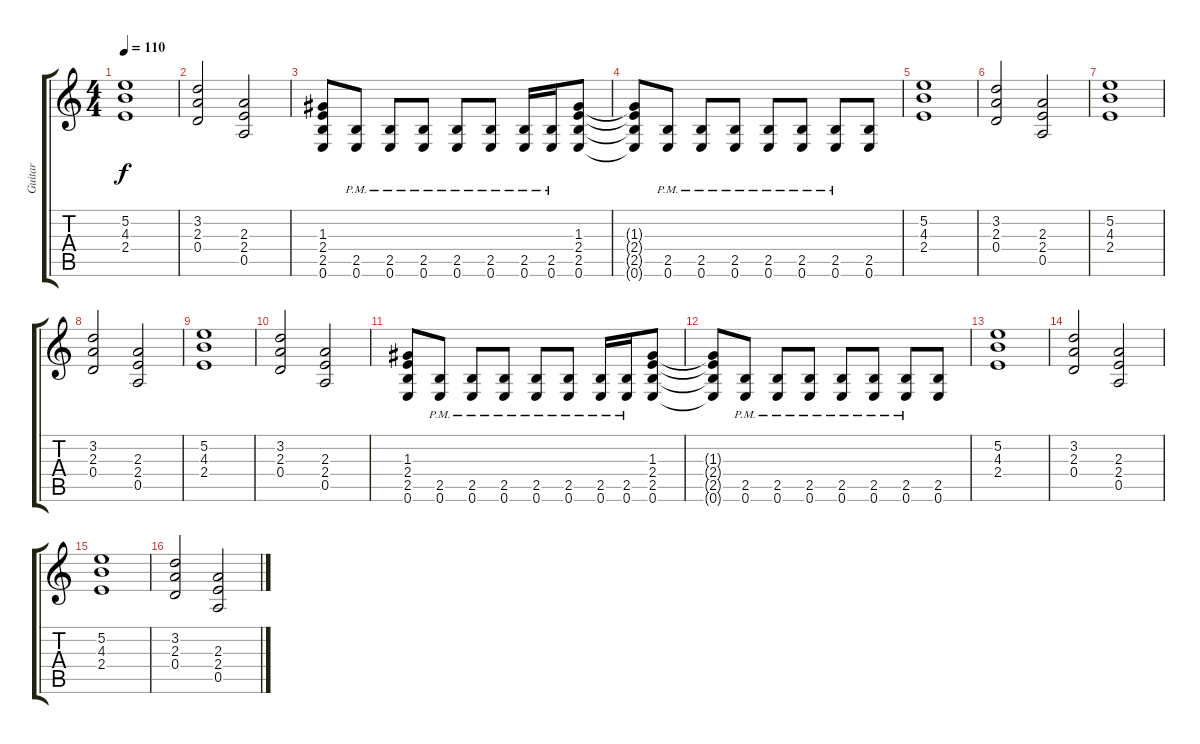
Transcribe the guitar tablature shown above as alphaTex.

\track ("Guitar" "Guitar") {instrument overdrivenguitar}
\staff {score tabs}
\tuning (E4 B3 G3 D3 A2 E2) {hide}
\ts (4 4)
\tempo 110
\clef g2
\ks c
(5.2 4.3 2.4).1{dy f} |
(3.2 2.3 0.4).2 (2.3 2.4 0.5).2 |
(1.3 2.4 2.5 0.6).8{instrument distortionguitar} (2.5{pm} 0.6{pm}).8 (2.5{pm} 0.6{pm}).8 (2.5{pm} 0.6{pm}).8 (2.5{pm} 0.6{pm}).8 (2.5{pm} 0.6{pm}).8 (2.5{pm} 0.6{pm}).16 (2.5{pm} 0.6{pm}).16 (1.3 2.4 2.5 0.6).8 |
(1.3{t} 2.4{t} 2.5{t} 0.6{t}).8 (2.5{pm} 0.6{pm}).8 (2.5{pm} 0.6{pm}).8 (2.5{pm} 0.6{pm}).8 (2.5{pm} 0.6{pm}).8 (2.5{pm} 0.6{pm}).8 (2.5{pm} 0.6{pm}).8 (2.5 0.6).8 |
(5.2 4.3 2.4).1{volume 10} |
(3.2 2.3 0.4).2 (2.3 2.4 0.5).2 |
(5.2 4.3 2.4).1 |
(3.2 2.3 0.4).2 (2.3 2.4 0.5).2 |
(5.2 4.3 2.4).1{volume 7} |
(3.2 2.3 0.4).2 (2.3 2.4 0.5).2 |
(1.3 2.4 2.5 0.6).8{instrument distortionguitar} (2.5{pm} 0.6{pm}).8 (2.5{pm} 0.6{pm}).8 (2.5{pm} 0.6{pm}).8 (2.5{pm} 0.6{pm}).8 (2.5{pm} 0.6{pm}).8 (2.5{pm} 0.6{pm}).16 (2.5{pm} 0.6{pm}).16 (1.3 2.4 2.5 0.6).8 |
(1.3{t} 2.4{t} 2.5{t} 0.6{t}).8 (2.5{pm} 0.6{pm}).8 (2.5{pm} 0.6{pm}).8 (2.5{pm} 0.6{pm}).8 (2.5{pm} 0.6{pm}).8 (2.5{pm} 0.6{pm}).8 (2.5{pm} 0.6{pm}).8 (2.5 0.6).8 |
(5.2 4.3 2.4).1{volume 5} |
(3.2 2.3 0.4).2 (2.3 2.4 0.5).2 |
(5.2 4.3 2.4).1 |
(3.2 2.3 0.4).2 (2.3 2.4 0.5).2
